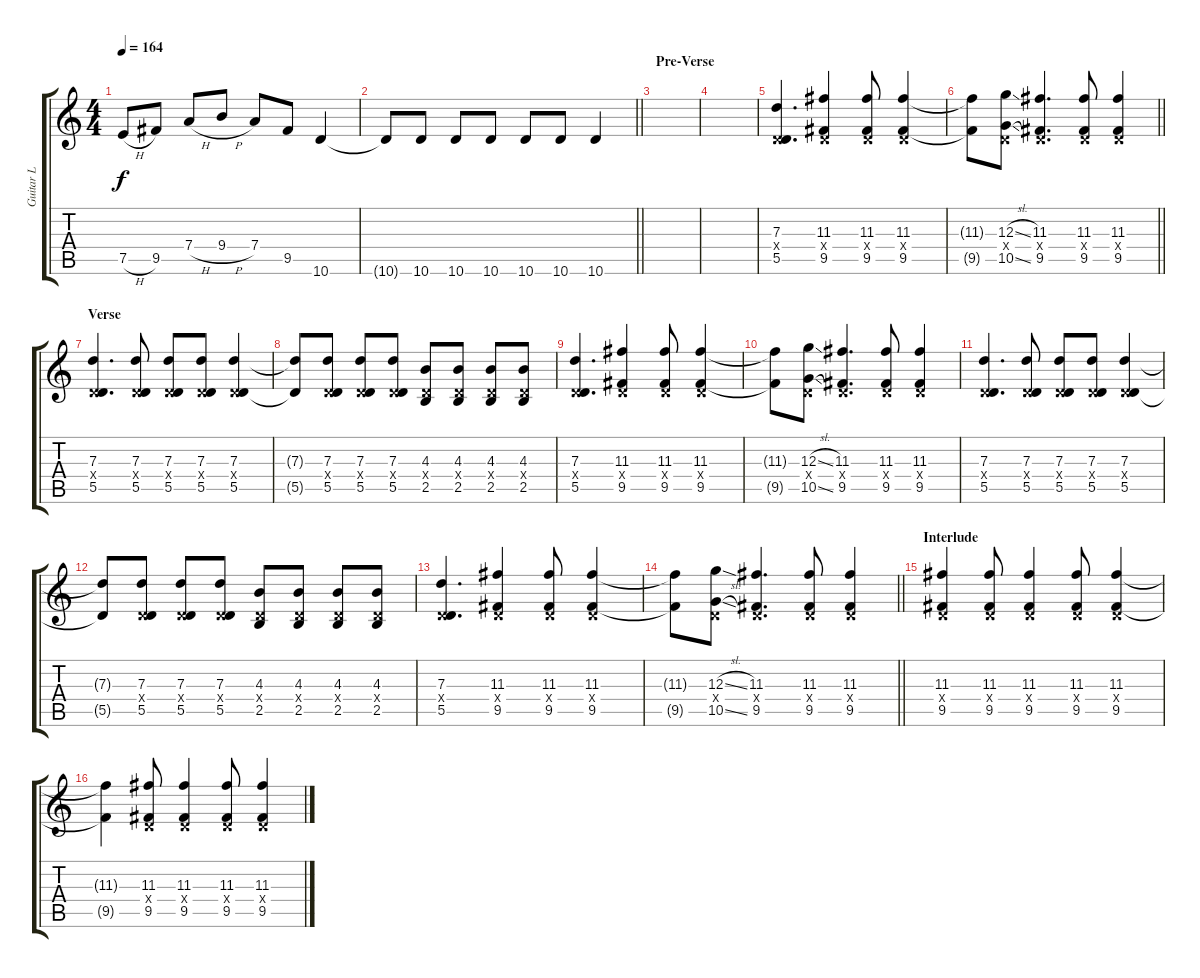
\track ("Guitar L" "Guitar L") {instrument overdrivenguitar}
\staff {score tabs}
\tuning (E4 B3 G3 D3 A2 E2) {hide}
\ts (4 4)
\tempo 164
\clef g2
\ks c
7.5{h}.8{dy f} 9.5.8 7.4{h}.8 9.4{h}.8 7.4.8 9.5.8 10.6.4 |
\barLineRight lightlight
10.6{t}.8 10.6.8 10.6.8 10.6.8 10.6.8 10.6.8 10.6.4 |
\section ("" "Pre-Verse")
|
|
(7.3 0.4{x} 5.5).4{d} (11.3 0.4{x} 9.5).4 (11.3 0.4{x} 9.5).8 (11.3 0.4{x} 9.5).4 |
\barLineRight lightlight
(11.3{t} 9.5{t}).8 (12.3{sl} 0.4{x} 10.5{sl}).8 (11.3 0.4{x} 9.5).4{d} (11.3 0.4{x} 9.5).8 (11.3 0.4{x} 9.5).4 |
\section ("" "Verse")
(7.3 0.4{x} 5.5).4{d} (7.3 0.4{x} 5.5).8 (7.3 0.4{x} 5.5).8 (7.3 0.4{x} 5.5).8 (7.3 0.4{x} 5.5).4 |
(7.3{t} 5.5{t}).8 (7.3 0.4{x} 5.5).8 (7.3 0.4{x} 5.5).8 (7.3 0.4{x} 5.5).8 (4.3 0.4{x} 2.5).8 (4.3 0.4{x} 2.5).8 (4.3 0.4{x} 2.5).8 (4.3 0.4{x} 2.5).8 |
(7.3 0.4{x} 5.5).4{d} (11.3 0.4{x} 9.5).4 (11.3 0.4{x} 9.5).8 (11.3 0.4{x} 9.5).4 |
(11.3{t} 9.5{t}).8 (12.3{sl} 0.4{x} 10.5{sl}).8 (11.3 0.4{x} 9.5).4{d} (11.3 0.4{x} 9.5).8 (11.3 0.4{x} 9.5).4 |
(7.3 0.4{x} 5.5).4{d} (7.3 0.4{x} 5.5).8 (7.3 0.4{x} 5.5).8 (7.3 0.4{x} 5.5).8 (7.3 0.4{x} 5.5).4 |
(7.3{t} 5.5{t}).8 (7.3 0.4{x} 5.5).8 (7.3 0.4{x} 5.5).8 (7.3 0.4{x} 5.5).8 (4.3 0.4{x} 2.5).8 (4.3 0.4{x} 2.5).8 (4.3 0.4{x} 2.5).8 (4.3 0.4{x} 2.5).8 |
(7.3 0.4{x} 5.5).4{d} (11.3 0.4{x} 9.5).4 (11.3 0.4{x} 9.5).8 (11.3 0.4{x} 9.5).4 |
\barLineRight lightlight
(11.3{t} 9.5{t}).8 (12.3{sl} 0.4{x} 10.5{sl}).8 (11.3 0.4{x} 9.5).4{d} (11.3 0.4{x} 9.5).8 (11.3 0.4{x} 9.5).4 |
\section ("" "Interlude")
(11.3 0.4{x} 9.5).4 (11.3 0.4{x} 9.5).8 (11.3 0.4{x} 9.5).4 (11.3 0.4{x} 9.5).8 (11.3 0.4{x} 9.5).4 |
(11.3{t} 9.5{t}).4 (11.3 0.4{x} 9.5).8 (11.3 0.4{x} 9.5).4 (11.3 0.4{x} 9.5).8 (11.3 0.4{x} 9.5).4
